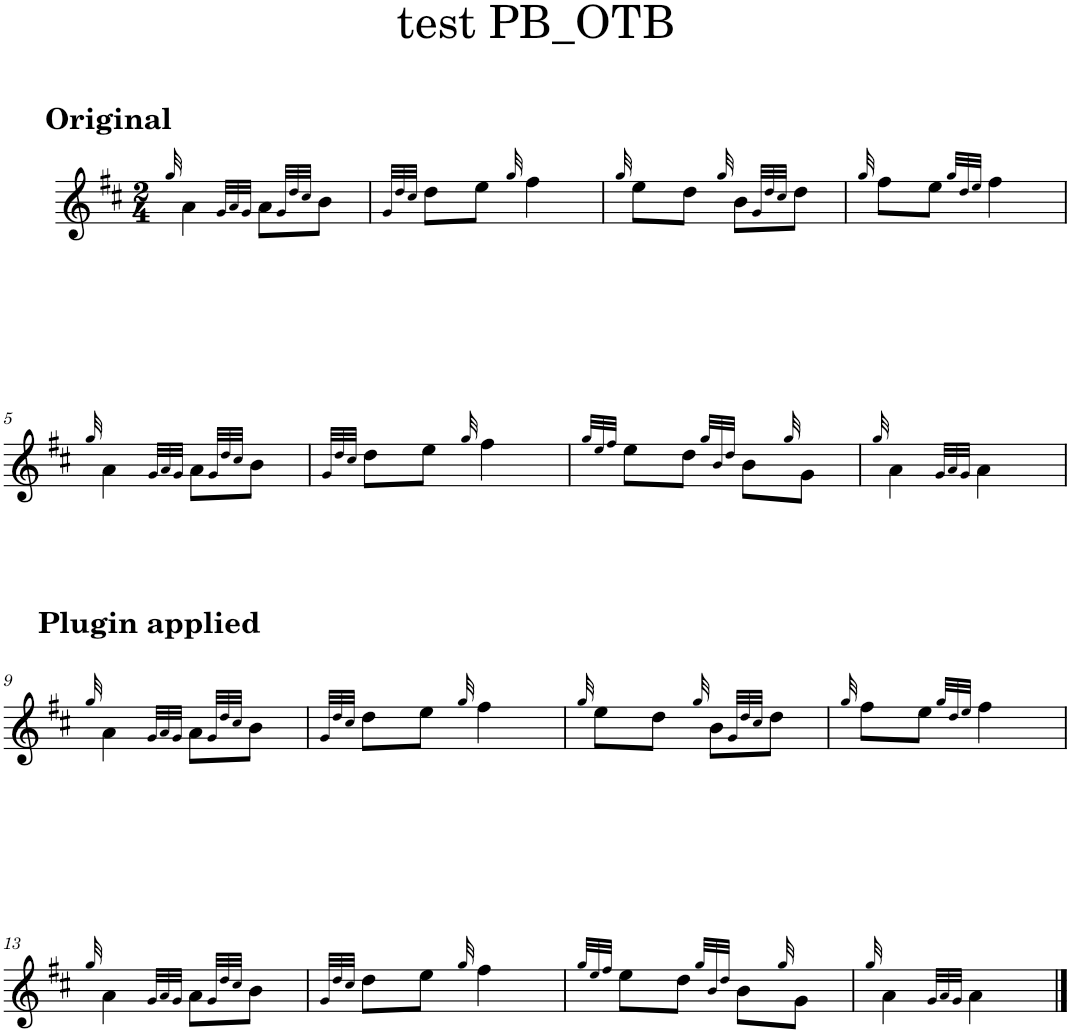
**kern
*part1
*staff1
*I"Bagpipes
*clefG2
*Trd1c2
*k[f#c#]
*M2/4
=1
32qgg/
!LO:TX:a:B:t=Original
4a\
32qg/LLL
32qa/
32qg/JJJ
8a\L
32qg/LLL
32qdd/
32qcc#/JJJ
8b\J
=2
32qg/LLL
32qdd/
32qcc#/JJJ
8dd\L
8ee\J
32qgg/
4ff#\
=3
32qgg/
8ee\L
8dd\J
32qgg/
8b\L
32qg/LLL
32qdd/
32qcc#/JJJ
8dd\J
=4
32qgg/
8ff#\L
8ee\J
32qgg/LLL
32qdd/
32qee/JJJ
4ff#\
!!LO:LB:g=z
=5
32qgg/
4a\
32qg/LLL
32qa/
32qg/JJJ
8a\L
32qg/LLL
32qdd/
32qcc#/JJJ
8b\J
=6
32qg/LLL
32qdd/
32qcc#/JJJ
8dd\L
8ee\J
32qgg/
4ff#\
=7
32qgg/LLL
32qee/
32qff#/JJJ
8ee\L
8dd\J
32qgg/LLL
32qb/
32qdd/JJJ
8b\L
32qgg/
8g\J
=8
32qgg/
4a\
32qg/LLL
32qa/
32qg/JJJ
4a\
!!LO:LB:g=z
=9
32qgg/
!LO:TX:a:B:t=Plugin applied
4a\
32qg/LLL
32qa/
32qg/JJJ
8a\L
32qg/LLL
32qdd/
32qcc#/JJJ
8b\J
=10
32qg/LLL
32qdd/
32qcc#/JJJ
8dd\L
8ee\J
32qgg/
4ff#\
=11
32qgg/
8ee\L
8dd\J
32qgg/
8b\L
32qg/LLL
32qdd/
32qcc#/JJJ
8dd\J
=12
32qgg/
8ff#\L
8ee\J
32qgg/LLL
32qdd/
32qee/JJJ
4ff#\
!!LO:LB:g=z
=13
32qgg/
4a\
32qg/LLL
32qa/
32qg/JJJ
8a\L
32qg/LLL
32qdd/
32qcc#/JJJ
8b\J
=14
32qg/LLL
32qdd/
32qcc#/JJJ
8dd\L
8ee\J
32qgg/
4ff#\
=15
32qgg/LLL
32qee/
32qff#/JJJ
8ee\L
8dd\J
32qgg/LLL
32qb/
32qdd/JJJ
8b\L
32qgg/
8g\J
=16
32qgg/
4a\
32qg/LLL
32qa/
32qg/JJJ
4a\
==
*-
